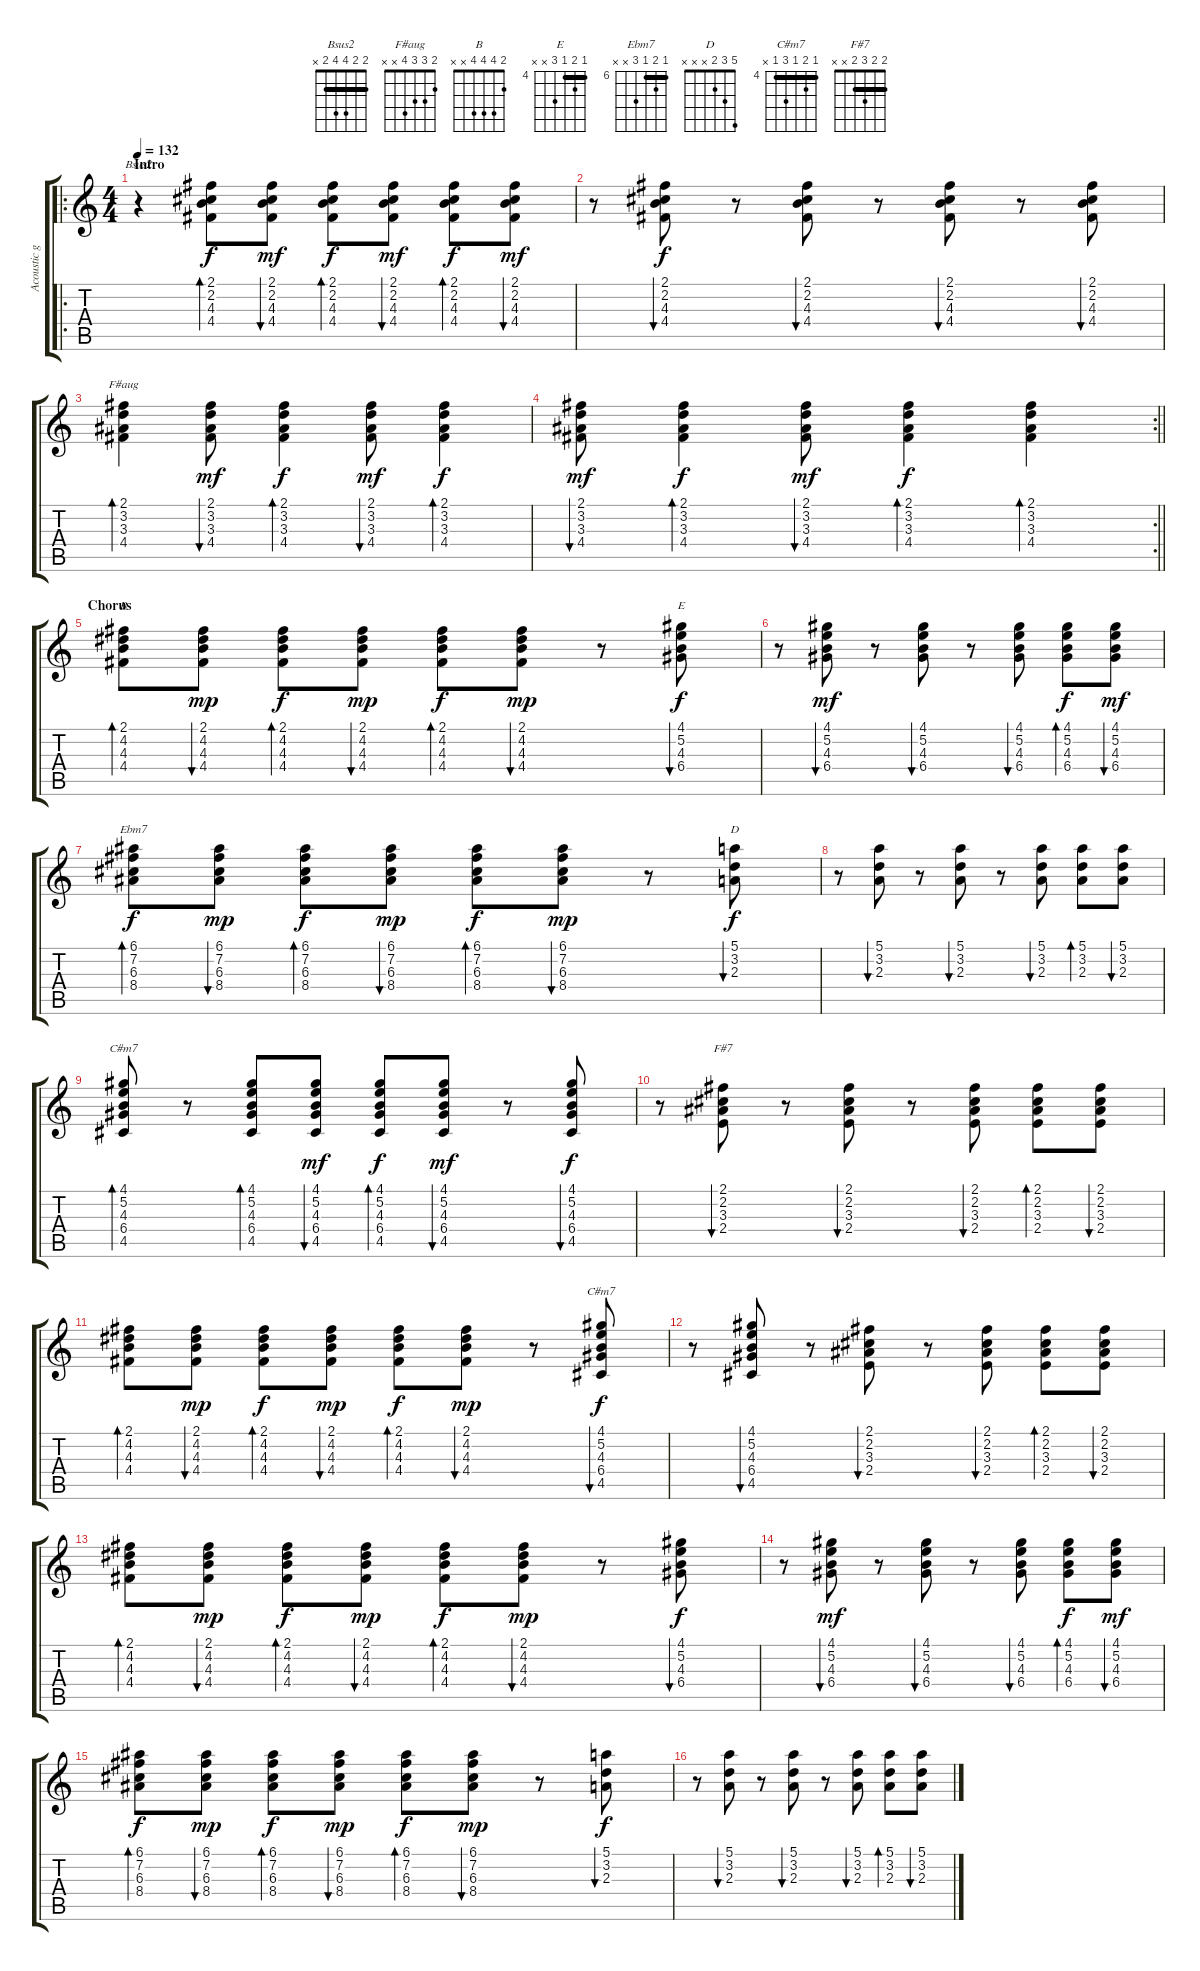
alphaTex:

\track ("Acoustic guitar" "Acoustic g") {instrument acousticguitarnylon}
\staff {score tabs}
\tuning (E4 B3 G3 D3 A2 E2) {hide}
\chord ("Bsus2" 2 2 4 4 2 x) {barre 2}
\chord ("F#aug" 2 3 3 4 x x)
\chord ("B" 2 4 4 4 x x)
\chord ("E" 4 5 4 6 x x) {firstfret 4 barre 4}
\chord ("Ebm7" 6 7 6 8 x x) {firstfret 6 barre 6}
\chord ("D" 5 3 2 x x x)
\chord ("C#m7" 4 5 4 6 x x) {firstfret 4 barre 4}
\chord ("F#7" 2 2 3 2 x x) {barre 2}
\chord ("C#m7" 4 5 4 6 4 x) {firstfret 4 barre 4}
\ro
\ts (4 4)
\section ("" "Intro")
\tempo 132
\clef g2
\ks c
r.4{ch "Bsus2" dy f instrument acousticguitarnylon} (2.1 2.2 4.3 4.4).8{bd 60} (2.1 2.2 4.3 4.4).8{bu 60 dy mf} (2.1 2.2 4.3 4.4).8{bd 60 dy f} (2.1 2.2 4.3 4.4).8{bu 60 dy mf} (2.1 2.2 4.3 4.4).8{bd 60 dy f} (2.1 2.2 4.3 4.4).8{bu 60 dy mf} |
r.8 (2.1 2.2 4.3 4.4).8{bu 60 dy f} r.8 (2.1 2.2 4.3 4.4).8{bu 60} r.8 (2.1 2.2 4.3 4.4).8{bu 60} r.8 (2.1 2.2 4.3 4.4).8{bu 60} |
(2.1 3.2 3.3 4.4).4{bd 60 ch "F#aug"} (2.1 3.2 3.3 4.4).8{bu 60 dy mf} (2.1 3.2 3.3 4.4).4{bd 60 dy f} (2.1 3.2 3.3 4.4).8{bu 60 dy mf} (2.1 3.2 3.3 4.4).4{bd 60 dy f} |
\rc 2
\barLineRight lightlight
(2.1 3.2 3.3 4.4).8{bu 60 dy mf} (2.1 3.2 3.3 4.4).4{bd 60 dy f} (2.1 3.2 3.3 4.4).8{bu 60 dy mf} (2.1 3.2 3.3 4.4).4{bd 60 dy f} (2.1 3.2 3.3 4.4).4{bd 60} |
\section ("" "Chorus")
(2.1 4.2 4.3 4.4).8{bd 60 ch "B"} (2.1 4.2 4.3 4.4).8{bu 60 dy mp} (2.1 4.2 4.3 4.4).8{bd 60 dy f} (2.1 4.2 4.3 4.4).8{bu 60 dy mp} (2.1 4.2 4.3 4.4).8{bd 60 dy f} (2.1 4.2 4.3 4.4).8{bu 60 dy mp} r.8 (4.1 5.2 4.3 6.4).8{bu 60 ch "E" dy f} |
r.8 (4.1 5.2 4.3 6.4).8{bu 60 dy mf} r.8 (4.1 5.2 4.3 6.4).8{bu 60} r.8 (4.1 5.2 4.3 6.4).8{bu 60} (4.1 5.2 4.3 6.4).8{bd 60 dy f} (4.1 5.2 4.3 6.4).8{bu 60 dy mf} |
(6.1 7.2 6.3 8.4).8{bd 60 ch "Ebm7" dy f} (6.1 7.2 6.3 8.4).8{bu 60 dy mp} (6.1 7.2 6.3 8.4).8{bd 60 dy f} (6.1 7.2 6.3 8.4).8{bu 60 dy mp} (6.1 7.2 6.3 8.4).8{bd 60 dy f} (6.1 7.2 6.3 8.4).8{bu 60 dy mp} r.8 (5.1 3.2 2.3).8{bu 60 ch "D" dy f} |
r.8 (5.1 3.2 2.3).8{bu 60} r.8 (5.1 3.2 2.3).8{bu 60} r.8 (5.1 3.2 2.3).8{bu 60} (5.1 3.2 2.3).8{bd 60} (5.1 3.2 2.3).8{bu 60} |
(4.1 5.2 4.3 6.4 4.5).8{bd 60 ch "C#m7"} r.8 (4.1 5.2 4.3 6.4 4.5).8{bd 60} (4.1 5.2 4.3 6.4 4.5).8{bu 60 dy mf} (4.1 5.2 4.3 6.4 4.5).8{bd 60 dy f} (4.1 5.2 4.3 6.4 4.5).8{bu 60 dy mf} r.8 (4.1 5.2 4.3 6.4 4.5).8{bu 60 dy f} |
r.8 (2.1 2.2 3.3 2.4).8{bu 60 ch "F#7"} r.8 (2.1 2.2 3.3 2.4).8{bu 60} r.8 (2.1 2.2 3.3 2.4).8{bu 60} (2.1 2.2 3.3 2.4).8{bd 60} (2.1 2.2 3.3 2.4).8{bu 60} |
(2.1 4.2 4.3 4.4).8{bd 60} (2.1 4.2 4.3 4.4).8{bu 60 dy mp} (2.1 4.2 4.3 4.4).8{bd 60 dy f} (2.1 4.2 4.3 4.4).8{bu 60 dy mp} (2.1 4.2 4.3 4.4).8{bd 60 dy f} (2.1 4.2 4.3 4.4).8{bu 60 dy mp} r.8 (4.1 5.2 4.3 6.4 4.5).8{bu 60 ch "C#m7" dy f} |
r.8 (4.1 5.2 4.3 6.4 4.5).8{bu 60} r.8 (2.1 2.2 3.3 2.4).8{bu 60} r.8 (2.1 2.2 3.3 2.4).8{bu 60} (2.1 2.2 3.3 2.4).8{bd 60} (2.1 2.2 3.3 2.4).8{bu 60} |
(2.1 4.2 4.3 4.4).8{bd 60} (2.1 4.2 4.3 4.4).8{bu 60 dy mp} (2.1 4.2 4.3 4.4).8{bd 60 dy f} (2.1 4.2 4.3 4.4).8{bu 60 dy mp} (2.1 4.2 4.3 4.4).8{bd 60 dy f} (2.1 4.2 4.3 4.4).8{bu 60 dy mp} r.8 (4.1 5.2 4.3 6.4).8{bu 60 dy f} |
r.8 (4.1 5.2 4.3 6.4).8{bu 60 dy mf} r.8 (4.1 5.2 4.3 6.4).8{bu 60} r.8 (4.1 5.2 4.3 6.4).8{bu 60} (4.1 5.2 4.3 6.4).8{bd 60 dy f} (4.1 5.2 4.3 6.4).8{bu 60 dy mf} |
(6.1 7.2 6.3 8.4).8{bd 60 dy f} (6.1 7.2 6.3 8.4).8{bu 60 dy mp} (6.1 7.2 6.3 8.4).8{bd 60 dy f} (6.1 7.2 6.3 8.4).8{bu 60 dy mp} (6.1 7.2 6.3 8.4).8{bd 60 dy f} (6.1 7.2 6.3 8.4).8{bu 60 dy mp} r.8 (5.1 3.2 2.3).8{bu 60 dy f} |
r.8 (5.1 3.2 2.3).8{bu 60} r.8 (5.1 3.2 2.3).8{bu 60} r.8 (5.1 3.2 2.3).8{bu 60} (5.1 3.2 2.3).8{bd 60} (5.1 3.2 2.3).8{bu 60}
